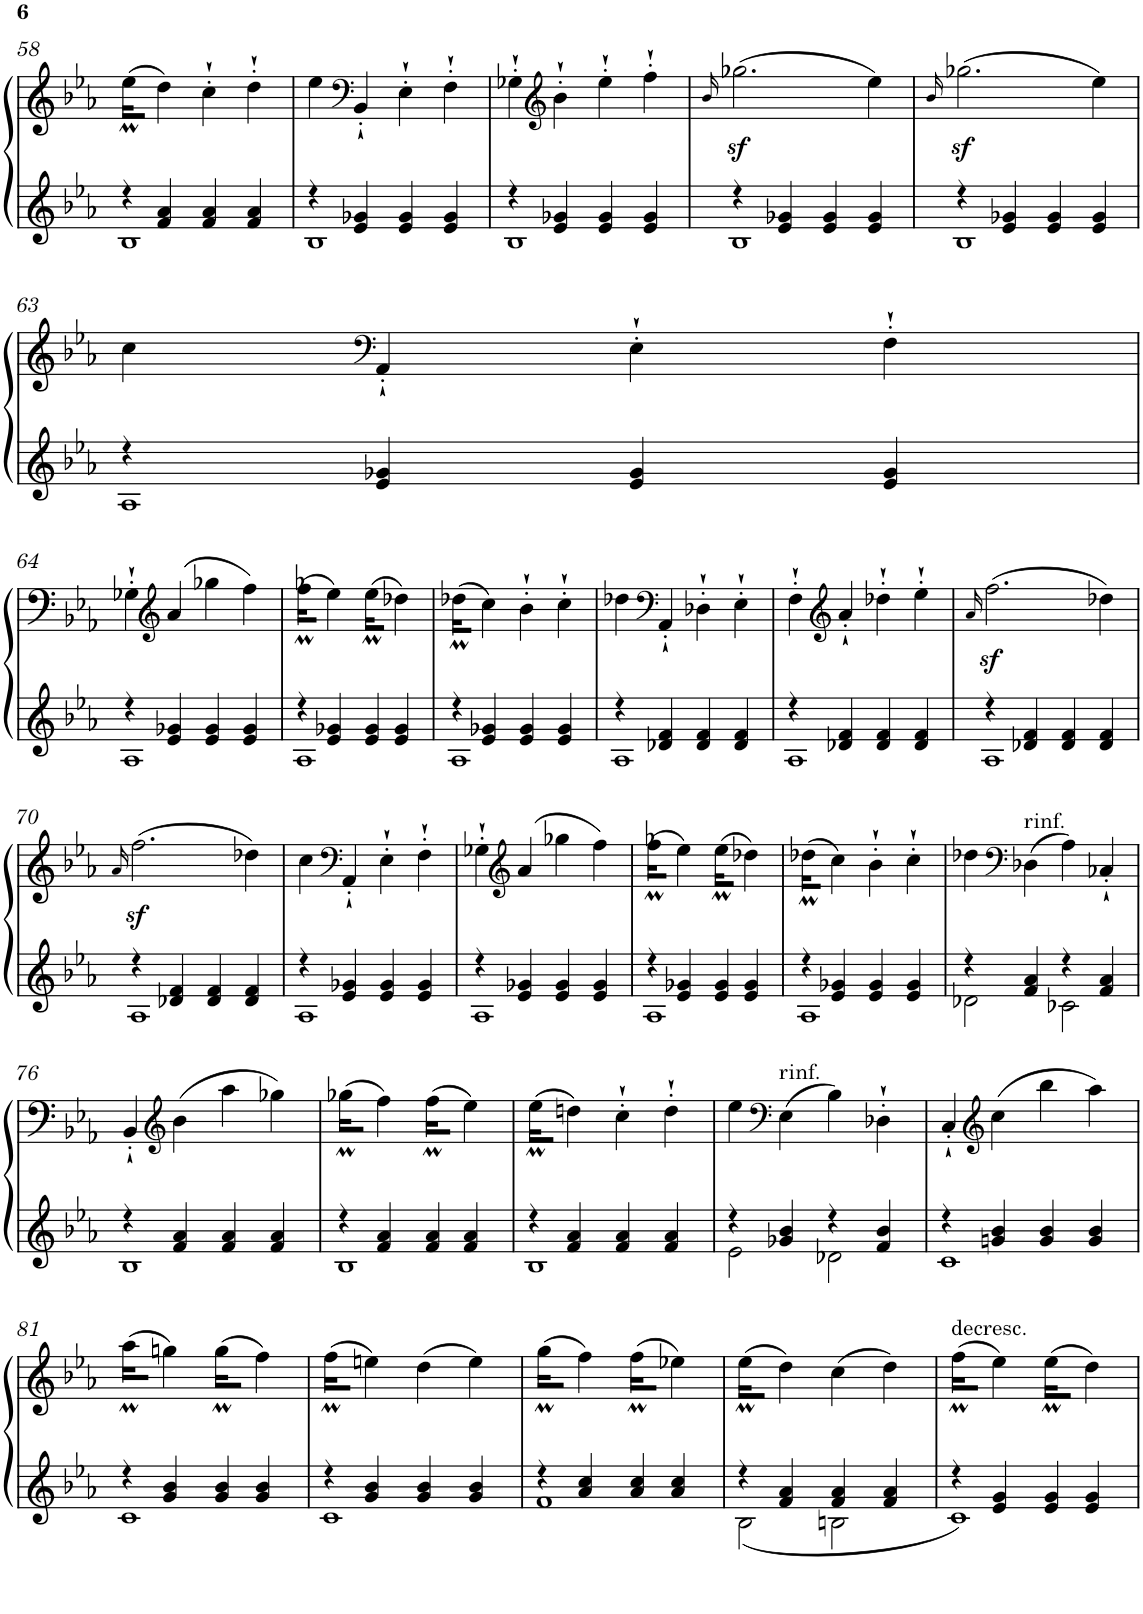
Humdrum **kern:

**kern	**kern
*part1	*part1
*staff2	*staff1
*I"Piano	*
*I'Pno	*
!!LO:PB:g=z
*clefG2	*clefG2
*k[b-e-a-]	*k[b-e-a-]
*E-:	*E-:
*M2/2	*M2/2
*met(c|)	*met(c|)
=58	=58
*^	*^
4r	1B-	(>4ee-M\	16ee-LL
.	.	.	16ffJ
.	.	.	8ee-J
4f/ 4a-/	.	4dd\)	2.ryy
4f/ 4a-/	.	4cc'`\	.
4f/ 4a-/	.	4dd'`\	.
*	*	*v	*v
=59	=59	=59
4r	1B-	4ee-\
*	*	*clefF4
4e-/ 4g-X/	.	4BB-'`/
4e-/ 4g-/	.	4E-'`\
4e-/ 4g-/	.	4F'`\
=60	=60	=60
4r	1B-	4G-X'`\
*	*	*clefG2
4e-/ 4g-X/	.	4b-'`\
4e-/ 4g-/	.	4ee-'`\
4e-/ 4g-/	.	4ff'`\
=61	=61	=61
.	.	16qb-/
4r	1B-	(>2.gg-Xz<\
4e-/ 4g-X/	.	.
4e-/ 4g-/	.	.
4e-/ 4g-/	.	4ee-\)
=62	=62	=62
.	.	16qb-/
4r	1B-	(>2.gg-Xz<\
4e-/ 4g-X/	.	.
4e-/ 4g-/	.	.
4e-/ 4g-/	.	4ee-\)
!!LO:LB:g=z
=63	=63	=63
4r	1A-	4cc\
*	*	*clefF4
4e-/ 4g-X/	.	4AA-'`/
4e-/ 4g-/	.	4E-'`\
4e-/ 4g-/	.	4F'`\
!!LO:LB:g=z
=64	=64	=64
4r	1A-	4G-X'`\
*	*	*clefG2
4e-/ 4g-X/	.	(>4a-/
4e-/ 4g-/	.	4gg-X\
4e-/ 4g-/	.	4ff\)
=65	=65	=65
*	*	*^
4r	1A-	(>4ffM\	16ffLL
.	.	.	16gg-XJ
.	.	.	8ffJ
4e-/ 4g-X/	.	4ee-\)	4ryy
4e-/ 4g-/	.	(>4ee-M\	16ee-LL
.	.	.	16ffJ
.	.	.	8ee-J
4e-/ 4g-/	.	4dd-X\)	4ryy
=66	=66	=66	=66
4r	1A-	(>4dd-XM\	16dd-LL
.	.	.	16ee-J
.	.	.	8dd-J
4e-/ 4g-X/	.	4cc\)	2.ryy
4e-/ 4g-/	.	4b-'`\	.
4e-/ 4g-/	.	4cc'`\	.
*	*	*v	*v
=67	=67	=67
4r	1A-	4dd-X\
*	*	*clefF4
4d-X/ 4f/	.	4AA-'`/
4d-/ 4f/	.	4D-X'`\
4d-/ 4f/	.	4E-'`\
=68	=68	=68
4r	1A-	4F'`\
*	*	*clefG2
4d-X/ 4f/	.	4a-'`/
4d-/ 4f/	.	4dd-X'`\
4d-/ 4f/	.	4ee-'`\
=69	=69	=69
.	.	16qa-/
4r	1A-	(>2.ffz<\
4d-X/ 4f/	.	.
4d-/ 4f/	.	.
4d-/ 4f/	.	4dd-X\)
!!LO:LB:g=z
=70	=70	=70
.	.	16qa-/
4r	1A-	(>2.ffz<\
4d-X/ 4f/	.	.
4d-/ 4f/	.	.
4d-/ 4f/	.	4dd-X\)
=71	=71	=71
4r	1A-	4cc\
*	*	*clefF4
4e-/ 4g-X/	.	4AA-'`/
4e-/ 4g-/	.	4E-'`\
4e-/ 4g-/	.	4F'`\
=72	=72	=72
4r	1A-	4G-X'`\
*	*	*clefG2
4e-/ 4g-X/	.	(>4a-/
4e-/ 4g-/	.	4gg-X\
4e-/ 4g-/	.	4ff\)
=73	=73	=73
*	*	*^
4r	1A-	(>4ffM\	16ffLL
.	.	.	16gg-XJ
.	.	.	8ffJ
4e-/ 4g-X/	.	4ee-\)	4ryy
4e-/ 4g-/	.	(>4ee-M\	16ee-LL
.	.	.	16ffJ
.	.	.	8ee-J
4e-/ 4g-/	.	4dd-X\)	4ryy
=74	=74	=74	=74
4r	1A-	(>4dd-XM\	16dd-LL
.	.	.	16ee-J
.	.	.	8dd-J
4e-/ 4g-X/	.	4cc\)	2.ryy
4e-/ 4g-/	.	4b-'`\	.
4e-/ 4g-/	.	4cc'`\	.
*	*	*v	*v
=75	=75	=75
4r	2d-X\	4dd-X\
*	*	*clefF4
!	!	!LO:TX:a:t=rinf.
4f/ 4a-/	.	(>4D-X\
4r	2c-X\	4A-\)
4f/ 4a-/	.	4C-X'`/
!!LO:LB:g=z
=76	=76	=76
4r	1B-	4BB-'`/
*	*	*clefG2
4f/ 4a-/	.	(>4b-\
4f/ 4a-/	.	4aa-\
4f/ 4a-/	.	4gg-X\)
=77	=77	=77
*	*	*^
4r	1B-	(>4gg-XM\	16gg-LL
.	.	.	16aa-J
.	.	.	8gg-J
4f/ 4a-/	.	4ff\)	4ryy
4f/ 4a-/	.	(>4ffM\	16ffLL
.	.	.	16gg-J
.	.	.	8ffJ
4f/ 4a-/	.	4ee-\)	4ryy
=78	=78	=78	=78
4r	1B-	(>4ee-M\	16ee-LL
.	.	.	16ffJ
.	.	.	8ee-J
4f/ 4a-/	.	4ddn\)	2.ryy
4f/ 4a-/	.	4cc'`\	.
4f/ 4a-/	.	4dd'`\	.
*	*	*v	*v
=79	=79	=79
4r	2e-\	4ee-\
*	*	*clefF4
!	!	!LO:TX:a:t=rinf.
4g-X/ 4b-/	.	(>4E-\
4r	2d-X\	4B-\)
4f/ 4b-/	.	4D-X'`\
=80	=80	=80
4r	1c	4C'`/
*	*	*clefG2
4gn/ 4b-/	.	(>4cc\
4g/ 4b-/	.	4bb-\
4g/ 4b-/	.	4aa-\)
!!LO:LB:g=z
=81	=81	=81
*	*	*^
4r	1c	(>4aa-M\	16aa-LL
.	.	.	16bb-J
.	.	.	8aa-J
4g/ 4b-/	.	4ggn\)	4ryy
4g/ 4b-/	.	(>4ggm\	16ggLL
.	.	.	16aa-J
.	.	.	8ggJ
4g/ 4b-/	.	4ff\)	4ryy
=82	=82	=82	=82
4r	1c	(>4ffM\	16ffLL
.	.	.	16ggJ
.	.	.	8ffJ
4g/ 4b-/	.	4een\)	2.ryy
4g/ 4b-/	.	(>4dd\	.
4g/ 4b-/	.	4ee\)	.
=83	=83	=83	=83
4r	1f	(>4ggm\	16ggLL
.	.	.	16aa-J
.	.	.	8ggJ
4a-/ 4cc/	.	4ff\)	4ryy
4a-/ 4cc/	.	(>4ffM\	16ffLL
.	.	.	16ggJ
.	.	.	8ffJ
4a-/ 4cc/	.	4ee-X\)	4ryy
=84	=84	=84	=84
4r	2B-\	(>4ee-M\	16ee-LL
.	.	.	16ffJ
.	.	.	8ee-J
4f/ 4a-/	.	4dd\)	2.ryy
4f/ 4a-/	2Bn\	(>4cc\	.
4f/ 4a-/	.	4dd\)	.
=85	=85	=85	=85
!	!	!LO:TX:a:t=decresc.	!
4r	1c	(>4ffM\	16ffLL
.	.	.	16ggJ
.	.	.	8ffJ
4e-/ 4g/	.	4ee-\)	4ryy
4e-/ 4g/	.	(>4ee-M\	16ee-LL
.	.	.	16ffJ
.	.	.	8ee-J
4e-/ 4g/	.	4dd\)	4ryy
*v	*v	*	*
*	*v	*v
=	=
*-	*-
